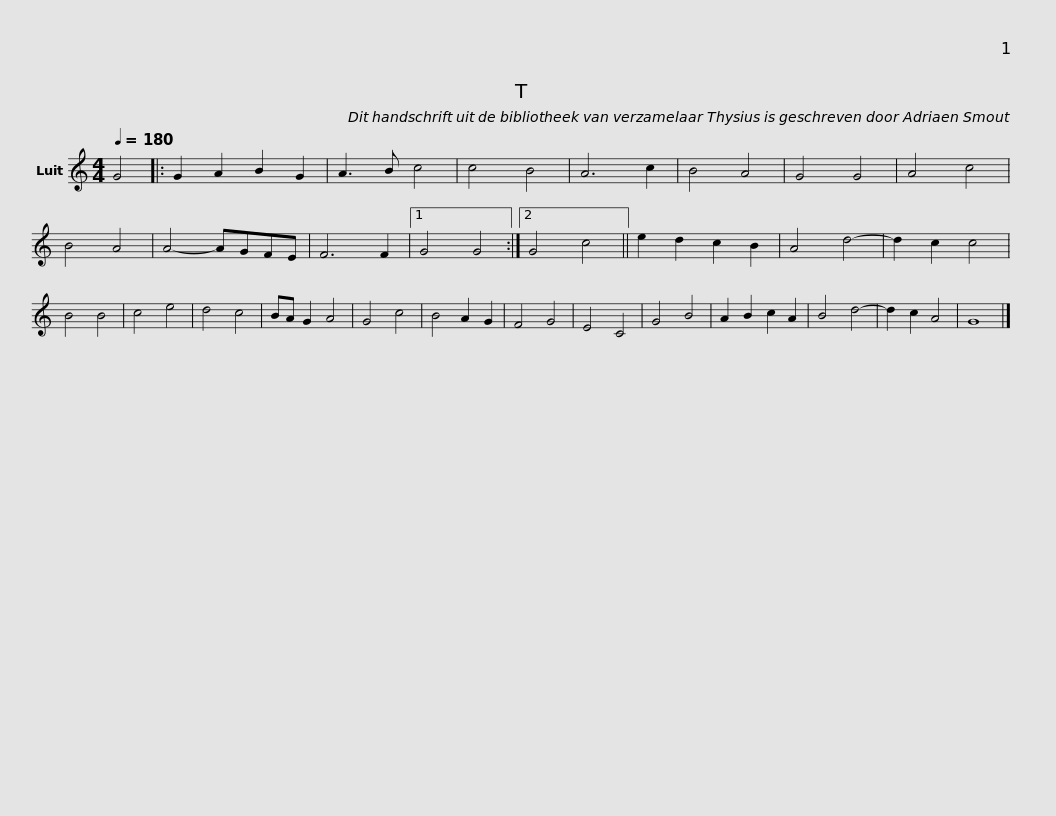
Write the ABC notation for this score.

X:1
L:1/8
Q:1/4=180
M:4/4
I:linebreak $
K:C
U:s=!stemless!
V:1 treble
V:1
 G4 |: G2 A2 B2 G2 | A3 B c4 | c4 B4 | A6 c2 | %5
 B4 A4 | G4 G4 | A4 c4 | B4 A4 | A4- AGFE | %10
 F6 F2 |1 G4 G4 :|2 G4 c4 ||$ e2 d2 c2 B2 | A4 d4- | %15
 d2 c2 c4 | B4 B4 | c4 e4 | d4 c4 | BA G2 A4 | %20
 G4 c4 | B4 A2 G2 | F4 G4 | E4 C4 | G4 B4 | %25
 A2 B2 c2 A2 | B4 d4- | d2 c2 A4 | sG8 |] %29
